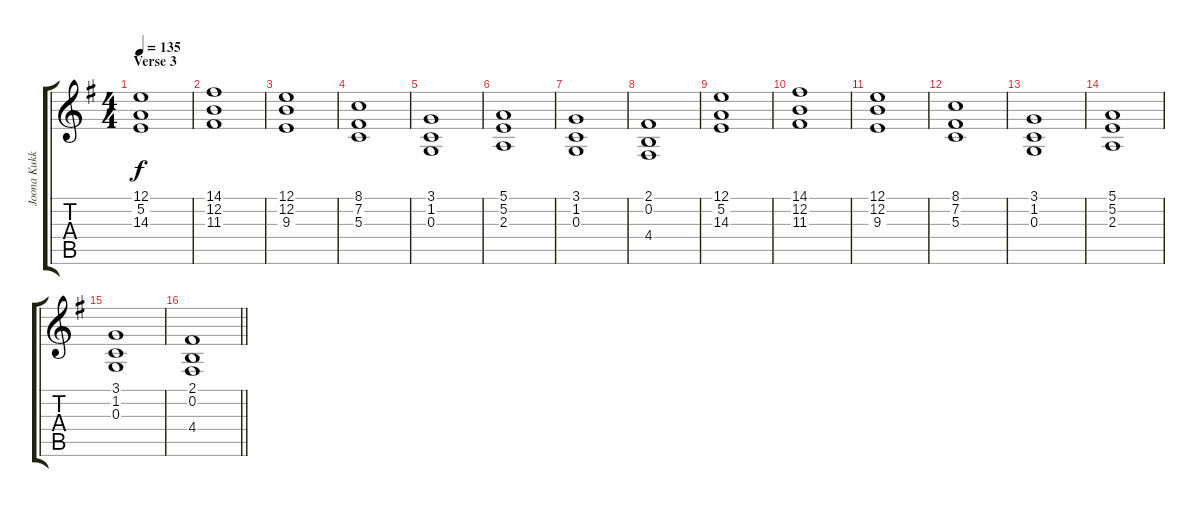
\track ("Joona Kukkola (strings pad)" "Joona Kukk") {instrument stringensemble1}
\staff {score tabs}
\tuning (E4 B3 G3 D3 A2 E2) {hide}
\ts (4 4)
\section ("" "Verse 3")
\tempo 135
\clef g2
\ks eminor
(12.1 5.2 14.3).1{dy f} |
(14.1 12.2 11.3).1 |
(12.1 12.2 9.3).1 |
(8.1 7.2 5.3).1 |
(3.1 1.2 0.3).1 |
(5.1 5.2 2.3).1 |
(3.1 1.2 0.3).1 |
(2.1 0.2 4.4).1 |
(12.1 5.2 14.3).1 |
(14.1 12.2 11.3).1 |
(12.1 12.2 9.3).1 |
(8.1 7.2 5.3).1 |
(3.1 1.2 0.3).1 |
(5.1 5.2 2.3).1 |
(3.1 1.2 0.3).1 |
\barLineRight lightlight
(2.1 0.2 4.4).1
